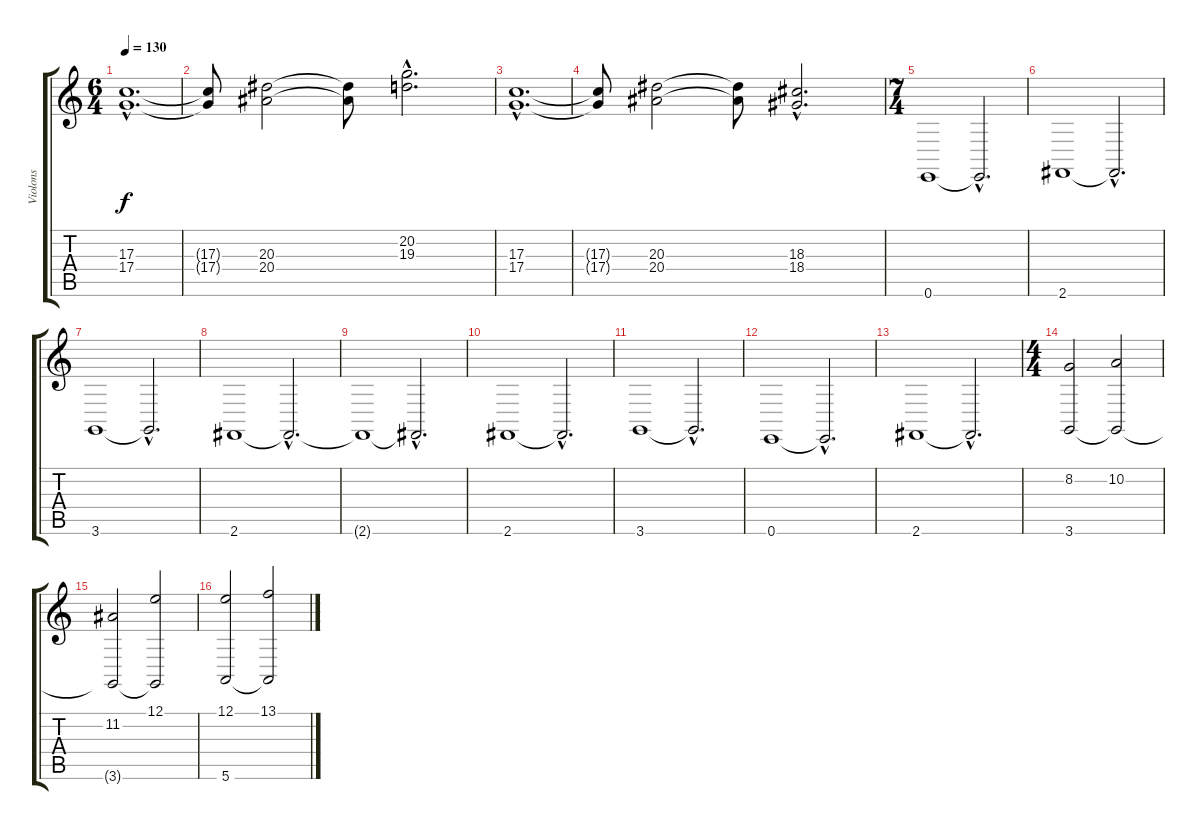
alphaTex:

\track ("Violons" "Violons") {instrument stringensemble2}
\staff {score tabs}
\tuning (E4 B3 G3 D3 A2 E2) {hide}
\ts (6 4)
\tempo 130
\clef g2
\ks c
(17.3{hac} 17.4{hac}).1{d dy f} |
(17.3{t} 17.4{t}).8 (20.3 20.4).2 (20.3{t} 20.4{t}).8 (20.2{hac} 19.3{hac}).2{d} |
(17.3{hac} 17.4{hac}).1{d} |
(17.3{t} 17.4{t}).8 (20.3 20.4).2 (20.3{t} 20.4{t}).8 (18.3{hac} 18.4{hac}).2{d} |
\ts (7 4)
0.6.1{volume 11} 0.6{hac t}.2{d} |
2.6.1{volume 8} 2.6{hac t}.2{d} |
3.6.1 3.6{hac t}.2{d} |
2.6.1 2.6{hac t}.2{d} |
2.6{t}.1 2.6{hac t}.2{d} |
2.6.1 2.6{hac t}.2{d} |
3.6.1 3.6{hac t}.2{d} |
0.6.1 0.6{hac t}.2{d} |
2.6.1 2.6{hac t}.2{d} |
\ts (4 4)
(8.2 3.6).2{volume 9 instrument stringensemble1} (10.2 3.6{t}).2 |
(11.2 3.6{t}).2 (12.1 3.6{t}).2 |
(12.1 5.6).2 (13.1 5.6{t}).2
